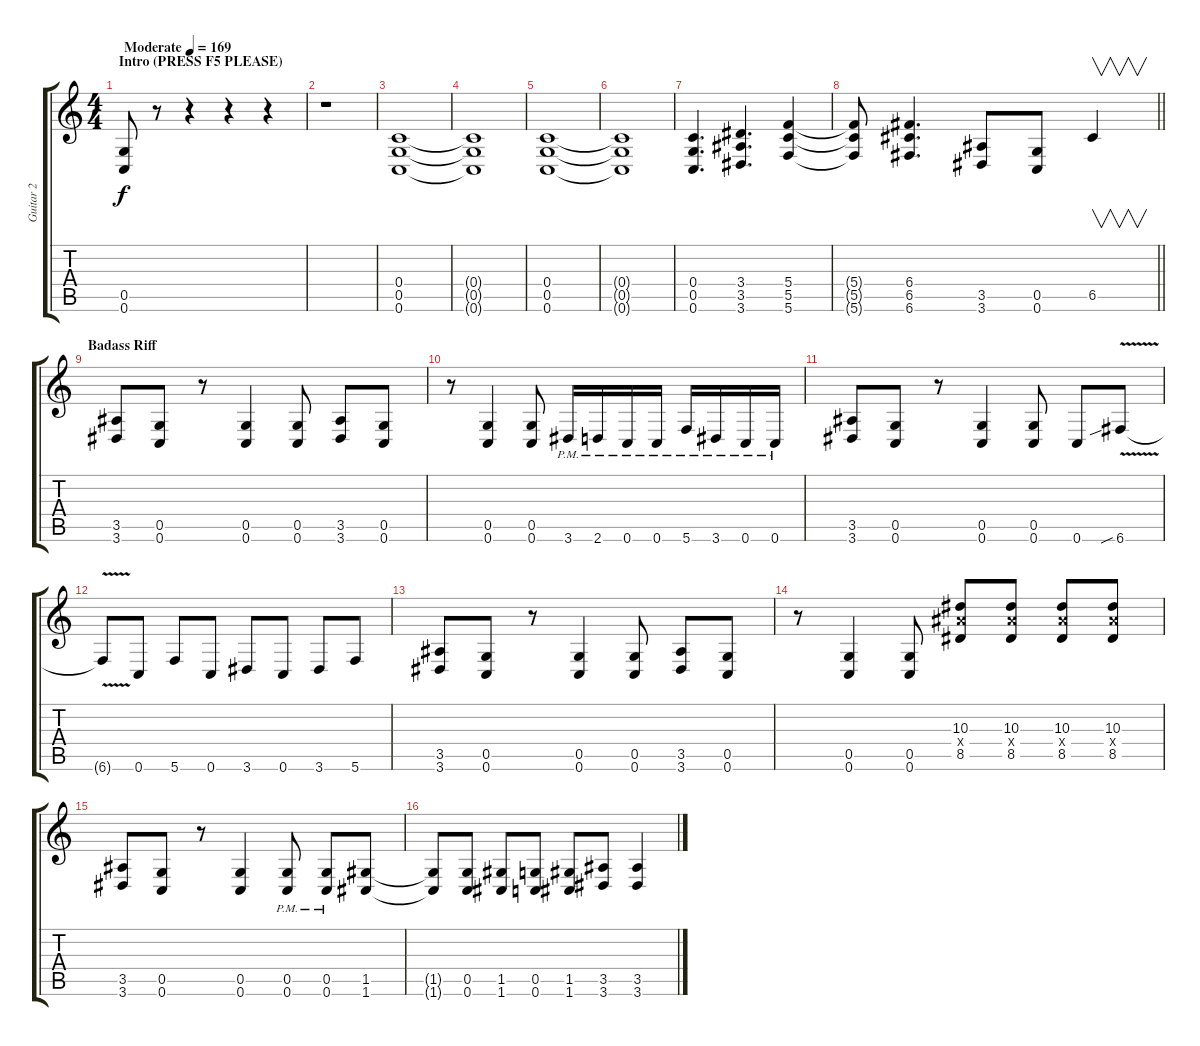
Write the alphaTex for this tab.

\track ("Guitar 2" "Guitar 2") {instrument distortionguitar}
\staff {score tabs}
\tuning (D4 A3 F3 C3 G2 C2) {hide}
\ts (4 4)
\section ("" "Intro (PRESS F5 PLEASE)")
\tempo (169 "Moderate")
\clef g2
\ks c
(0.5 0.6).8{dy f instrument distortionguitar} r.8 r.4 r.4 r.4 |
r.1 |
(0.4 0.5 0.6).1 |
(0.4{t} 0.5{t} 0.6{t}).1 |
(0.4 0.5 0.6).1 |
(0.4{t} 0.5{t} 0.6{t}).1 |
(0.4 0.5 0.6).4{d} (3.4 3.5 3.6).4{d} (5.4 5.5 5.6).4 |
\barLineRight lightlight
(5.4{t} 5.5{t} 5.6{t}).8 (6.4 6.5 6.6).4{d} (3.5 3.6).8 (0.5 0.6).8 6.5.4{v} |
\section ("" "Badass Riff")
(3.5 3.6).8 (0.5 0.6).8 r.8 (0.5 0.6).4 (0.5 0.6).8 (3.5 3.6).8 (0.5 0.6).8 |
r.8 (0.5 0.6).4 (0.5 0.6).8 3.6{pm}.16 2.6{pm}.16 0.6{pm}.16 0.6{pm}.16 5.6{pm}.16 3.6{pm}.16 0.6{pm}.16 0.6{pm}.16 |
(3.5 3.6).8 (0.5 0.6).8 r.8 (0.5 0.6).4 (0.5 0.6).8 0.6.8 6.6{v sib}.8 |
6.6{t}.8 0.6.8 5.6.8 0.6.8 3.6.8 0.6.8 3.6.8 5.6.8 |
(3.5 3.6).8 (0.5 0.6).8 r.8 (0.5 0.6).4 (0.5 0.6).8 (3.5 3.6).8 (0.5 0.6).8 |
r.8 (0.5 0.6).4 (0.5 0.6).8 (10.3 10.4{x} 8.5).8 (10.3 10.4{x} 8.5).8 (10.3 10.4{x} 8.5).8 (10.3 10.4{x} 8.5).8 |
(3.5 3.6).8 (0.5 0.6).8 r.8 (0.5 0.6).4 (0.5{pm} 0.6{pm}).8 (0.5{pm} 0.6{pm}).8 (1.5 1.6).8 |
(1.5{t} 1.6{t}).8 (0.5 0.6).8 (1.5 1.6).8 (0.5 0.6).8 (1.5 1.6).8 (3.5 3.6).8 (3.5 3.6).4
